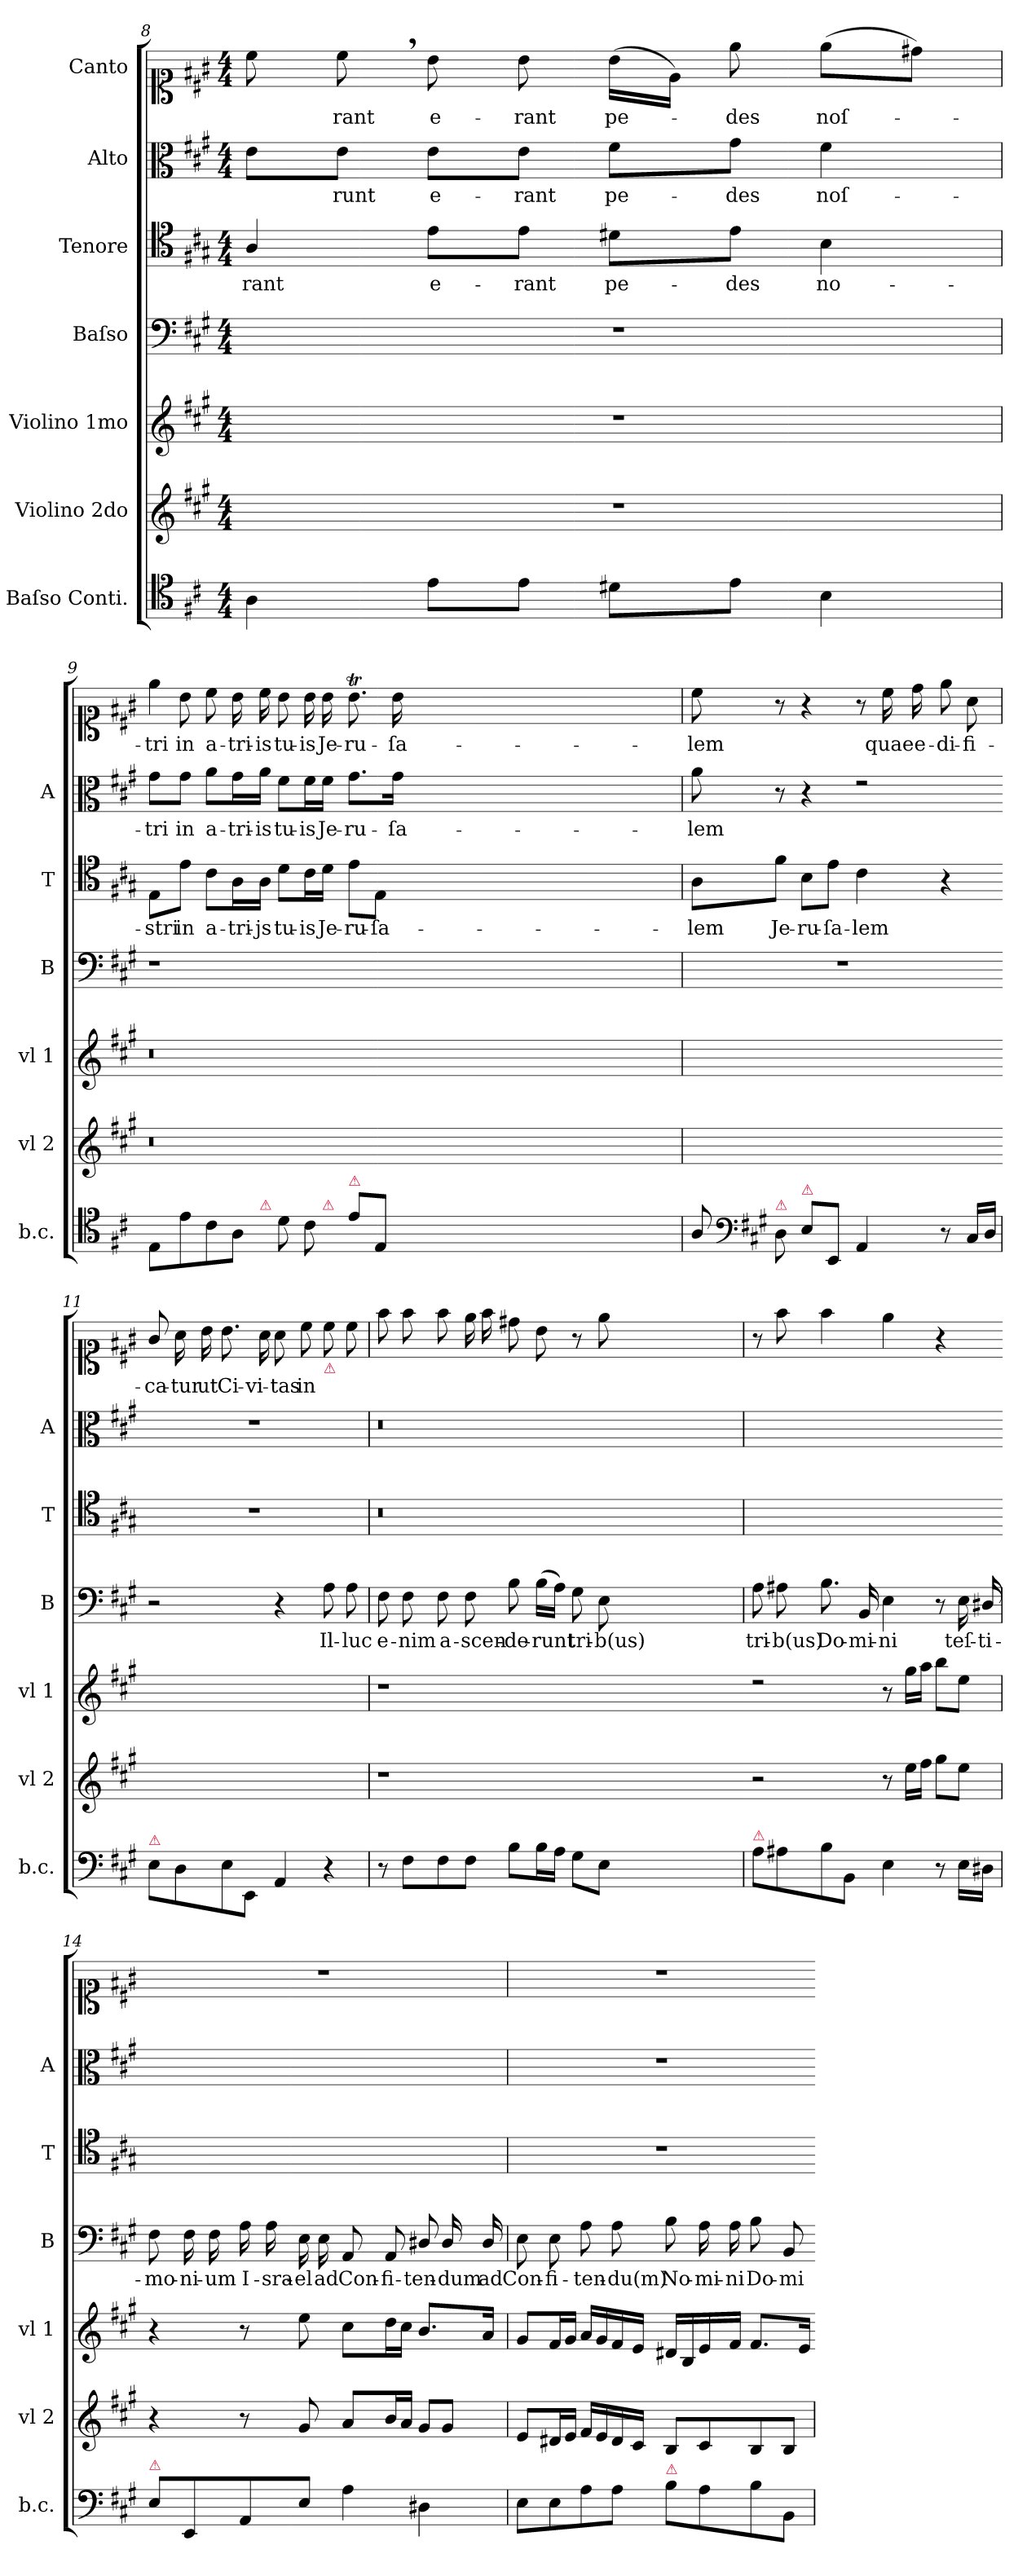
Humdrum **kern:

**kern	**kern	**kern	**kern	**text	**kern	**text	**kern	**text	**kern	**text
*part7	*part6	*part5	*part4	*part4	*part3	*part3	*part2	*part2	*part1	*part1
*staff7	*staff6	*staff5	*staff4	*staff4	*staff3	*staff3	*staff2	*staff2	*staff1	*staff1
*I"Baſso Conti.	*I"Violino 2do	*I"Violino 1mo	*I"Baſso	*	*I"Tenore	*	*I"Alto	*	*I"Canto	*
*I'b.c.	*I'vl 2	*I'vl 1	*I'B	*	*I'T	*	*I'A	*	*	*
*clefC4	*clefG2	*clefG2	*clefF4	*	*clefC4	*	*clefC3	*	*clefC1	*
*k[f#c#]	*k[f#c#g#]	*k[f#c#g#]	*k[f#c#g#]	*	*k[f#c#g#]	*	*k[f#c#g#]	*	*k[f#c#g#]	*
*M4/4	*M4/4	*M4/4	*M4/4	*	*M4/4	*	*M4/4	*	*M4/4	*
=8	=8	=8	=8	=8	=8	=8	=8	=8	=8	=8
4A\	1r	1r	1r	.	4A/	-rant	8e\L	.	8cc#\	.
.	.	.	.	.	.	.	8e\J	-runt	8cc#,<\	-rant
8e\L	.	.	.	.	8e\L	e-	8e\L	e-	8b\	e-
8e\J	.	.	.	.	8e\J	-rant	8e\J	-rant	8b\	-rant
8d#X\L	.	.	.	.	8d#X\L	pe-	8f#\L	pe-	(16b\LL	pe-
.	.	.	.	.	.	.	.	.	16e\JJ)	.
8e\J	.	.	.	.	8e\J	-des	8g#\J	-des	8ee\	-des
4B\	.	.	.	.	4B\	no-	4f#\	noſ-	(8ee\L	noſ-
.	.	.	.	.	.	.	.	.	8dd#X\J)	.
=9	=9	=9	=9	=9	=9	=9	=9	=9	=9	=9
!LO:TX:a:color=crimson:t=⚠	!	!	!	!	!	!	!	!	!	!
!	!	!	!	!	!	!	!	!	!LO:N:vis=4	!
*^	*	*	*	*	*	*	*	*	*	*
*	*^	*	*	*	*	*	*	*	*	*	*
8E/L	4..ryy	2ryy	0.r	0.r	1r	.	8E\L	-stri	8g#\L	-tri	8ee\	-tri
8e\	.	.	.	.	.	.	8e\J	in	8g#\J	in	8b\	in
8c#\	.	.	.	.	.	.	8c#\L	a-	8a\L	a-	8cc#\	a-
8A\J	.	.	.	.	.	.	16A\L	-tri-	16g#\L	-tri-	16b\	-tri-
!	!LO:TX:a:color=crimson:t=⚠	!	!	!	!	!	!	!	!	!	!	!
.	1ryy	.	.	.	.	.	16A\JJ	-js	16a\JJ	-is	16cc#\	-is
8d\	.	8.ryy	.	.	.	.	8d\L	tu-	8f#\L	tu-	8b\	tu-
8c#\	.	.	.	.	.	.	16c#\L	-is	16f#\L	-is	16b\	-is
!	!	!LO:TX:a:color=crimson:t=⚠	!	!	!	!	!	!	!	!	!	!
.	.	1ryy	.	.	.	.	16d\JJ	Je-	16f#\JJ	Je-	16b\	Je-
!LO:TX:a:color=crimson:t=⚠	!	!	!	!	!	!	!	!	!	!	!	!
8e\L	.	.	.	.	.	.	8e\L	-ru-	8.g#\L	-ru-	8.bT\	-ru-
8E/J	.	.	.	.	.	.	8E\J	-ſa-	.	.	.	.
.	.	.	.	.	.	.	.	.	16g#\Jk	-ſa-	16b\	-ſa-
0ryy	.	.	.	.	0ryy	.	0ryy	.	0ryy	.	0ryy	.
.	1ryy	.	.	.	.	.	.	.	.	.	.	.
.	.	1ryy	.	.	.	.	.	.	.	.	.	.
.	2ryy	.	.	.	.	.	.	.	.	.	.	.
.	.	4ryy	.	.	.	.	.	.	.	.	.	.
.	16ryy	16ryy	.	.	.	.	.	.	.	.	.	.
*v	*v	*v	*	*	*	*	*	*	*	*	*	*
=10	=10	=10	=10	=10	=10	=10	=10	=10	=10	=10
8A/	1ryy	1ryy	1r	.	8A\L	-lem	8a\	-lem	8cc#\	-lem
*clefF4	*	*	*	*	*	*	*	*	*	*
*k[f#c#g#]	*	*	*	*	*	*	*	*	*	*
!LO:TX:a:color=crimson:t=⚠	!	!	!	!	!	!	!	!	!	!
8D\	.	.	.	.	8f#\J	Je-	8r	.	8r	.
!LO:TX:a:color=crimson:t=⚠	!	!	!	!	!	!	!	!	!	!
8E\L	.	.	.	.	8B\L	-ru-	4r	.	4r	.
8EE/J	.	.	.	.	8e\J	-ſa-	.	.	.	.
4AA/	.	.	.	.	4c#\	-lem	2re	.	8r	.
.	.	.	.	.	.	.	.	.	16cc#\	quae
.	.	.	.	.	.	.	.	.	16dd\	e-
8r	.	.	.	.	4r	.	.	.	8ee\	-di-
16C#/LL	.	.	.	.	.	.	.	.	8a\	-fi-
16D/JJ	.	.	.	.	.	.	.	.	.	.
=11	=11	=11	=11-	=11	=11-	=11	=11-	=11	=11	=11
!LO:TX:a:color=crimson:t=⚠	!	!	!	!	!	!	!	!	!	!
8E\L	1ryy	1ryy	2r	.	1r	.	1r	.	8g#/	-ca-
8D\	.	.	.	.	.	.	.	.	16a\	-tur
.	.	.	.	.	.	.	.	.	16b\	ut
8E\	.	.	.	.	.	.	.	.	8.b\	Ci-
8EE/J	.	.	.	.	.	.	.	.	.	.
.	.	.	.	.	.	.	.	.	16a\	-vi-
4AA/	.	.	4r	.	.	.	.	.	8a\	-tas
.	.	.	.	.	.	.	.	.	8cc#\	in
!	!	!	!	!	!	!	!	!	!LO:TX:b:color=crimson:t=⚠	!
4r	.	.	8A\	Il-	.	.	.	.	8cc#\	.
.	.	.	8A\	-luc	.	.	.	.	8cc#\	.
=12	=12	=12	=12	=12	=12	=12	=12	=12	=12	=12
8r	1r	1r	8F#\	e-	0.r	.	0.r	.	8ff#\	.
8F#\L	.	.	8F#\	-nim	.	.	.	.	8ff#\	.
8F#\	.	.	8F#\	a-	.	.	.	.	8ff#\	.
8F#\J	.	.	8F#\	-scen-	.	.	.	.	16ee\	.
.	.	.	.	.	.	.	.	.	16ff#\	.
8B\L	.	.	8B\	-de-	.	.	.	.	8dd#X\	.
16B\L	.	.	(16B\LL	-runt	.	.	.	.	8b\	.
16A\JJ	.	.	16A\JJ)	.	.	.	.	.	.	.
8G#\L	.	.	8G#\	tri-	.	.	.	.	8r	.
8E\J	.	.	8E\	-b(us)	.	.	.	.	8ee\	.
0ryy	0ryy	0ryy	0ryy	.	.	.	.	.	0ryy	.
=13	=13-	=13-	=13	=13	=13	=13	=13	=13	=13	=13
!LO:TX:a:color=crimson:t=⚠	!	!	!	!	!	!	!	!	!	!
8A\L	2r	2rdd	8A\	tri-	1ryy	.	1ryy	.	8r	.
8A#X\	.	.	8A#X\	-b(us)	.	.	.	.	8ff#\	.
8B\	.	.	8.B\	Do-	.	.	.	.	4ff#\	.
8BB/J	.	.	.	.	.	.	.	.	.	.
.	.	.	16BB/	-mi-	.	.	.	.	.	.
4E\	8r	8r	4E\	-ni	.	.	.	.	4ee\	.
.	16ee\LL	16gg#\LL	.	.	.	.	.	.	.	.
.	16ff#\JJ	16aa\JJ	.	.	.	.	.	.	.	.
8r	8gg#\L	8bb\L	8r	.	.	.	.	.	4r	.
16E\LL	8ee\J	8ee\J	16E\	teſ-	.	.	.	.	.	.
16D#X\JJ	.	.	16D#X/	-ti-	.	.	.	.	.	.
=14	=14	=14	=14	=14-	=14	=14-	=14	=14-	=14-	=14-
!LO:TX:a:color=crimson:t=⚠	!	!	!	!	!	!	!	!	!	!
8E\L	4r	4r	8F#\	-mo-	1ryy	.	1ryy	.	1r	.
8EE/	.	.	16F#\	-ni-	.	.	.	.	.	.
.	.	.	16F#\	-um	.	.	.	.	.	.
8AA/	8r	8r	16A\	I-	.	.	.	.	.	.
.	.	.	16A\	-sra-	.	.	.	.	.	.
8E/J	8g#/	8ee\	16E\	-el	.	.	.	.	.	.
.	.	.	16E\	ad	.	.	.	.	.	.
4A\	8a/L	8cc#\L	8AA/	Con-	.	.	.	.	.	.
.	16b/L	16dd\L	8AA/	-fi-	.	.	.	.	.	.
.	16a/JJ	16cc#\JJ	.	.	.	.	.	.	.	.
4D#X\	8g#/L	8.b/L	8D#X/	-ten-	.	.	.	.	.	.
.	8g#/J	.	16D#/	-dum	.	.	.	.	.	.
.	.	16a/Jk	16D#/	ad	.	.	.	.	.	.
=15	=15	=15	=15	=15	=15	=15	=15	=15	=15	=15
8E\L	8e/L	8g#/L	8E\	Con-	1r	.	1r	.	1r	.
8E\	16d#X/L	16f#/L	8E\	-fi-	.	.	.	.	.	.
.	16e/JJ	16g#/JJ	.	.	.	.	.	.	.	.
8A\	16f#/LL	16a/LL	8A\	-ten-	.	.	.	.	.	.
.	16e/	16g#/	.	.	.	.	.	.	.	.
8A\J	16d#/	16f#/	8A\	-du(m)	.	.	.	.	.	.
.	16c#/JJ	16e/JJ	.	.	.	.	.	.	.	.
!LO:TX:a:color=crimson:t=⚠	!	!	!	!	!	!	!	!	!	!
8B\L	8B/L	16d#X/LL	8B\	No-	.	.	.	.	.	.
.	.	16B/	.	.	.	.	.	.	.	.
8A\	8c#/	16e/	16A\	-mi-	.	.	.	.	.	.
.	.	16f#/JJ	16A\	-ni	.	.	.	.	.	.
8B\	8B/	8.f#/L	8B\	Do-	.	.	.	.	.	.
8BB/J	8B/J	.	8BB/	-mi-	.	.	.	.	.	.
.	.	16e/Jk	.	.	.	.	.	.	.	.
=	=	=-	=-	=	=-	=	=-	=	=	=
*-	*-	*-	*-	*-	*-	*-	*-	*-	*-	*-
